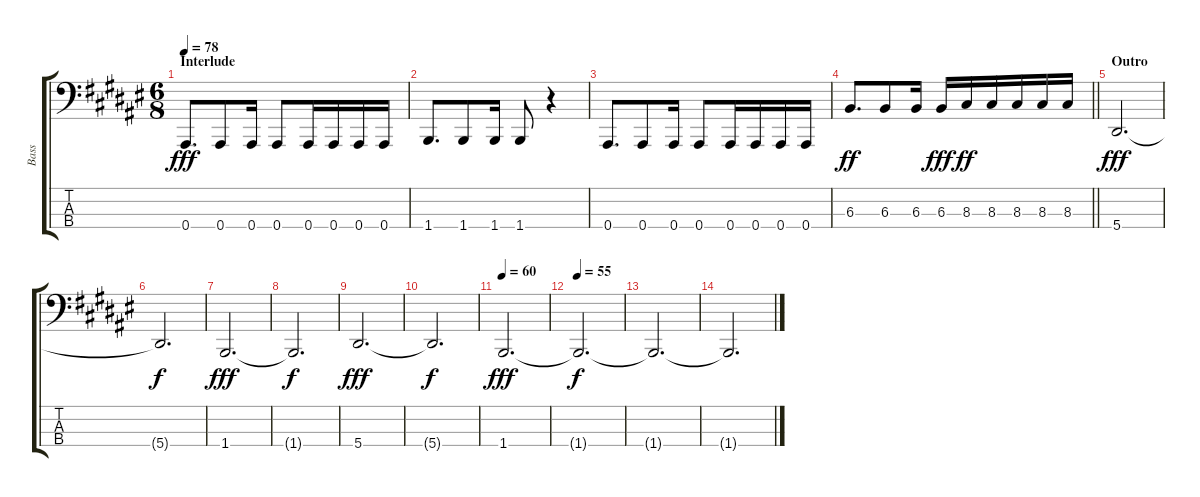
\track ("Bass" "Bass") {instrument electricbassfinger}
\staff {score tabs}
\tuning (Eb2 Bb1 F1 Bb0) {hide}
\ts (6 8)
\section ("" "Interlude")
\tempo 78
\clef f4
\ks d#minor
0.4.8{d dy fff} 0.4.8 0.4.16 0.4.8 0.4.16 0.4.16 0.4.16 0.4.16 |
1.4.8{d} 1.4.8 1.4.16 1.4.8 r.4 |
0.4.8{d} 0.4.8 0.4.16 0.4.8 0.4.16 0.4.16 0.4.16 0.4.16 |
\barLineRight lightlight
6.3.8{d dy ff} 6.3.8 6.3.16 6.3.16{dy fff} 8.3.16{dy ff} 8.3.16 8.3.16 8.3.16 8.3.16 |
\section ("" "Outro")
5.4.2{d dy fff} |
5.4{t}.2{d dy f} |
1.4.2{d dy fff} |
1.4{t}.2{d dy f} |
5.4.2{d dy fff} |
5.4{t}.2{d dy f} |
\tempo 60
1.4.2{d dy fff} |
\tempo 55
1.4{t}.2{d dy f} |
1.4{t}.2{d} |
1.4{t}.2{d}
